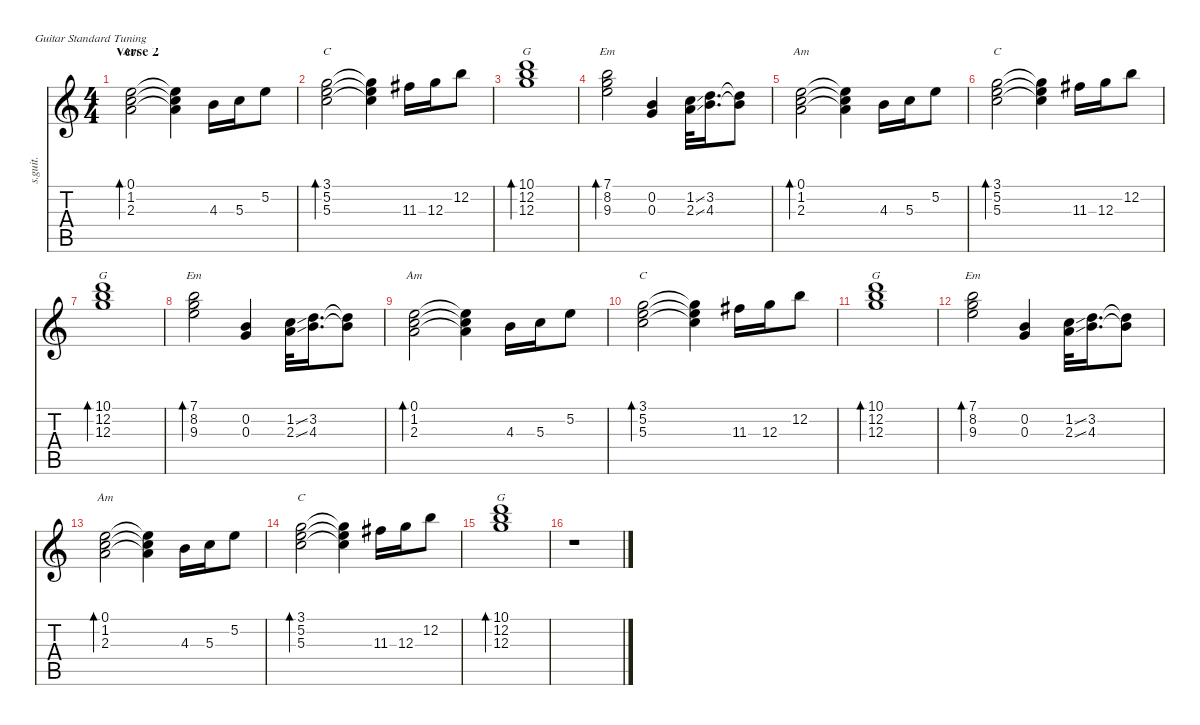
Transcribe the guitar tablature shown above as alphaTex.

\defaultSystemsLayout 4
\hideDynamics
\bracketExtendMode nobrackets
\track ("Kirk Hammett - Clean guitar" "s.guit.") {instrument electricguitarclean}
\staff {score tabs}
\tuning (E4 B3 G3 D3 A2 E2)
\chord ("Am" 3 1 2 2 0 x) {showdiagram false}
\chord ("C" 3 1 2 2 0 x) {showdiagram false}
\chord ("G" 3 1 2 2 0 x) {showdiagram false}
\chord ("Em" 3 1 2 2 0 x) {showdiagram false}
\ts (4 4)
\section ("" "Verse 2")
\tempo (113 hide)
\clef g2
\ks c
(0.1 1.2 2.3).2{bd 30 ch "Am" lyrics (0 "") lyrics (1 "") lyrics (2 "") lyrics (3 "") lyrics (4 "") dy f} (0.1{t} 1.2{t} 2.3{t}).4{lyrics (0 "") lyrics (1 "") lyrics (2 "") lyrics (3 "") lyrics (4 "")} 4.3.16{lyrics (0 "") lyrics (1 "") lyrics (2 "") lyrics (3 "") lyrics (4 "")} 5.3.16{lyrics (0 "") lyrics (1 "") lyrics (2 "") lyrics (3 "") lyrics (4 "")} 5.2.8{lyrics (0 "") lyrics (1 "") lyrics (2 "") lyrics (3 "") lyrics (4 "")} |
(3.1 5.2 5.3).2{bd 30 ch "C" lyrics (0 "") lyrics (1 "") lyrics (2 "") lyrics (3 "") lyrics (4 "")} (3.1{t} 5.2{t} 5.3{t}).4{lyrics (0 "") lyrics (1 "") lyrics (2 "") lyrics (3 "") lyrics (4 "") dy fff} 11.3{acc #}.16{lyrics (0 "") lyrics (1 "") lyrics (2 "") lyrics (3 "") lyrics (4 "") dy f} 12.3.16{lyrics (0 "") lyrics (1 "") lyrics (2 "") lyrics (3 "") lyrics (4 "")} 12.2.8{lyrics (0 "") lyrics (1 "") lyrics (2 "") lyrics (3 "") lyrics (4 "")} |
(10.1 12.2 12.3).1{bd 30 ch "G" lyrics (0 "") lyrics (1 "") lyrics (2 "") lyrics (3 "") lyrics (4 "")} |
(7.1 8.2 9.3).2{bd 30 ch "Em" lyrics (0 "") lyrics (1 "") lyrics (2 "") lyrics (3 "") lyrics (4 "")} (0.2 0.3).4{lyrics (0 "") lyrics (1 "") lyrics (2 "") lyrics (3 "") lyrics (4 "")} (1.2{ss} 2.3{ss}).32{lyrics (0 "") lyrics (1 "") lyrics (2 "") lyrics (3 "") lyrics (4 "")} (3.2 4.3).16{d lyrics (0 "") lyrics (1 "") lyrics (2 "") lyrics (3 "") lyrics (4 "")} (3.2{t} 4.3{t}).8{lyrics (0 "") lyrics (1 "") lyrics (2 "") lyrics (3 "") lyrics (4 "")} |
(0.1 1.2 2.3).2{bd 30 ch "Am" lyrics (0 "") lyrics (1 "") lyrics (2 "") lyrics (3 "") lyrics (4 "")} (0.1{t} 1.2{t} 2.3{t}).4{lyrics (0 "") lyrics (1 "") lyrics (2 "") lyrics (3 "") lyrics (4 "")} 4.3.16{lyrics (0 "") lyrics (1 "") lyrics (2 "") lyrics (3 "") lyrics (4 "")} 5.3.16{lyrics (0 "") lyrics (1 "") lyrics (2 "") lyrics (3 "") lyrics (4 "")} 5.2.8{lyrics (0 "") lyrics (1 "") lyrics (2 "") lyrics (3 "") lyrics (4 "")} |
(3.1 5.2 5.3).2{bd 30 ch "C" lyrics (0 "") lyrics (1 "") lyrics (2 "") lyrics (3 "") lyrics (4 "")} (3.1{t} 5.2{t} 5.3{t}).4{lyrics (0 "") lyrics (1 "") lyrics (2 "") lyrics (3 "") lyrics (4 "") dy fff} 11.3{acc #}.16{lyrics (0 "") lyrics (1 "") lyrics (2 "") lyrics (3 "") lyrics (4 "") dy f} 12.3.16{lyrics (0 "") lyrics (1 "") lyrics (2 "") lyrics (3 "") lyrics (4 "")} 12.2.8{lyrics (0 "") lyrics (1 "") lyrics (2 "") lyrics (3 "") lyrics (4 "")} |
(10.1 12.2 12.3).1{bd 30 ch "G" lyrics (0 "") lyrics (1 "") lyrics (2 "") lyrics (3 "") lyrics (4 "")} |
(7.1 8.2 9.3).2{bd 30 ch "Em" lyrics (0 "") lyrics (1 "") lyrics (2 "") lyrics (3 "") lyrics (4 "")} (0.2 0.3).4{lyrics (0 "") lyrics (1 "") lyrics (2 "") lyrics (3 "") lyrics (4 "")} (1.2{ss} 2.3{ss}).32{lyrics (0 "") lyrics (1 "") lyrics (2 "") lyrics (3 "") lyrics (4 "")} (3.2 4.3).16{d lyrics (0 "") lyrics (1 "") lyrics (2 "") lyrics (3 "") lyrics (4 "")} (3.2{t} 4.3{t}).8{lyrics (0 "") lyrics (1 "") lyrics (2 "") lyrics (3 "") lyrics (4 "")} |
(0.1 1.2 2.3).2{bd 30 ch "Am" lyrics (0 "") lyrics (1 "") lyrics (2 "") lyrics (3 "") lyrics (4 "")} (0.1{t} 1.2{t} 2.3{t}).4{lyrics (0 "") lyrics (1 "") lyrics (2 "") lyrics (3 "") lyrics (4 "")} 4.3.16{lyrics (0 "") lyrics (1 "") lyrics (2 "") lyrics (3 "") lyrics (4 "")} 5.3.16{lyrics (0 "") lyrics (1 "") lyrics (2 "") lyrics (3 "") lyrics (4 "")} 5.2.8{lyrics (0 "") lyrics (1 "") lyrics (2 "") lyrics (3 "") lyrics (4 "")} |
(3.1 5.2 5.3).2{bd 30 ch "C" lyrics (0 "") lyrics (1 "") lyrics (2 "") lyrics (3 "") lyrics (4 "")} (3.1{t} 5.2{t} 5.3{t}).4{lyrics (0 "") lyrics (1 "") lyrics (2 "") lyrics (3 "") lyrics (4 "") dy fff} 11.3{acc #}.16{lyrics (0 "") lyrics (1 "") lyrics (2 "") lyrics (3 "") lyrics (4 "") dy f} 12.3.16{lyrics (0 "") lyrics (1 "") lyrics (2 "") lyrics (3 "") lyrics (4 "")} 12.2.8{lyrics (0 "") lyrics (1 "") lyrics (2 "") lyrics (3 "") lyrics (4 "")} |
(10.1 12.2 12.3).1{bd 30 ch "G" lyrics (0 "") lyrics (1 "") lyrics (2 "") lyrics (3 "") lyrics (4 "")} |
(7.1 8.2 9.3).2{bd 30 ch "Em" lyrics (0 "") lyrics (1 "") lyrics (2 "") lyrics (3 "") lyrics (4 "")} (0.2 0.3).4{lyrics (0 "") lyrics (1 "") lyrics (2 "") lyrics (3 "") lyrics (4 "")} (1.2{ss} 2.3{ss}).32{lyrics (0 "") lyrics (1 "") lyrics (2 "") lyrics (3 "") lyrics (4 "")} (3.2 4.3).16{d lyrics (0 "") lyrics (1 "") lyrics (2 "") lyrics (3 "") lyrics (4 "")} (3.2{t} 4.3{t}).8{lyrics (0 "") lyrics (1 "") lyrics (2 "") lyrics (3 "") lyrics (4 "")} |
(0.1 1.2 2.3).2{bd 30 ch "Am" lyrics (0 "") lyrics (1 "") lyrics (2 "") lyrics (3 "") lyrics (4 "")} (0.1{t} 1.2{t} 2.3{t}).4{lyrics (0 "") lyrics (1 "") lyrics (2 "") lyrics (3 "") lyrics (4 "")} 4.3.16{lyrics (0 "") lyrics (1 "") lyrics (2 "") lyrics (3 "") lyrics (4 "")} 5.3.16{lyrics (0 "") lyrics (1 "") lyrics (2 "") lyrics (3 "") lyrics (4 "")} 5.2.8{lyrics (0 "") lyrics (1 "") lyrics (2 "") lyrics (3 "") lyrics (4 "")} |
(3.1 5.2 5.3).2{bd 30 ch "C" lyrics (0 "") lyrics (1 "") lyrics (2 "") lyrics (3 "") lyrics (4 "")} (3.1{t} 5.2{t} 5.3{t}).4{lyrics (0 "") lyrics (1 "") lyrics (2 "") lyrics (3 "") lyrics (4 "") dy fff} 11.3{acc #}.16{lyrics (0 "") lyrics (1 "") lyrics (2 "") lyrics (3 "") lyrics (4 "") dy f} 12.3.16{lyrics (0 "") lyrics (1 "") lyrics (2 "") lyrics (3 "") lyrics (4 "")} 12.2.8{lyrics (0 "") lyrics (1 "") lyrics (2 "") lyrics (3 "") lyrics (4 "")} |
(10.1 12.2 12.3).1{bd 30 ch "G" lyrics (0 "") lyrics (1 "") lyrics (2 "") lyrics (3 "") lyrics (4 "")} |
r.1
